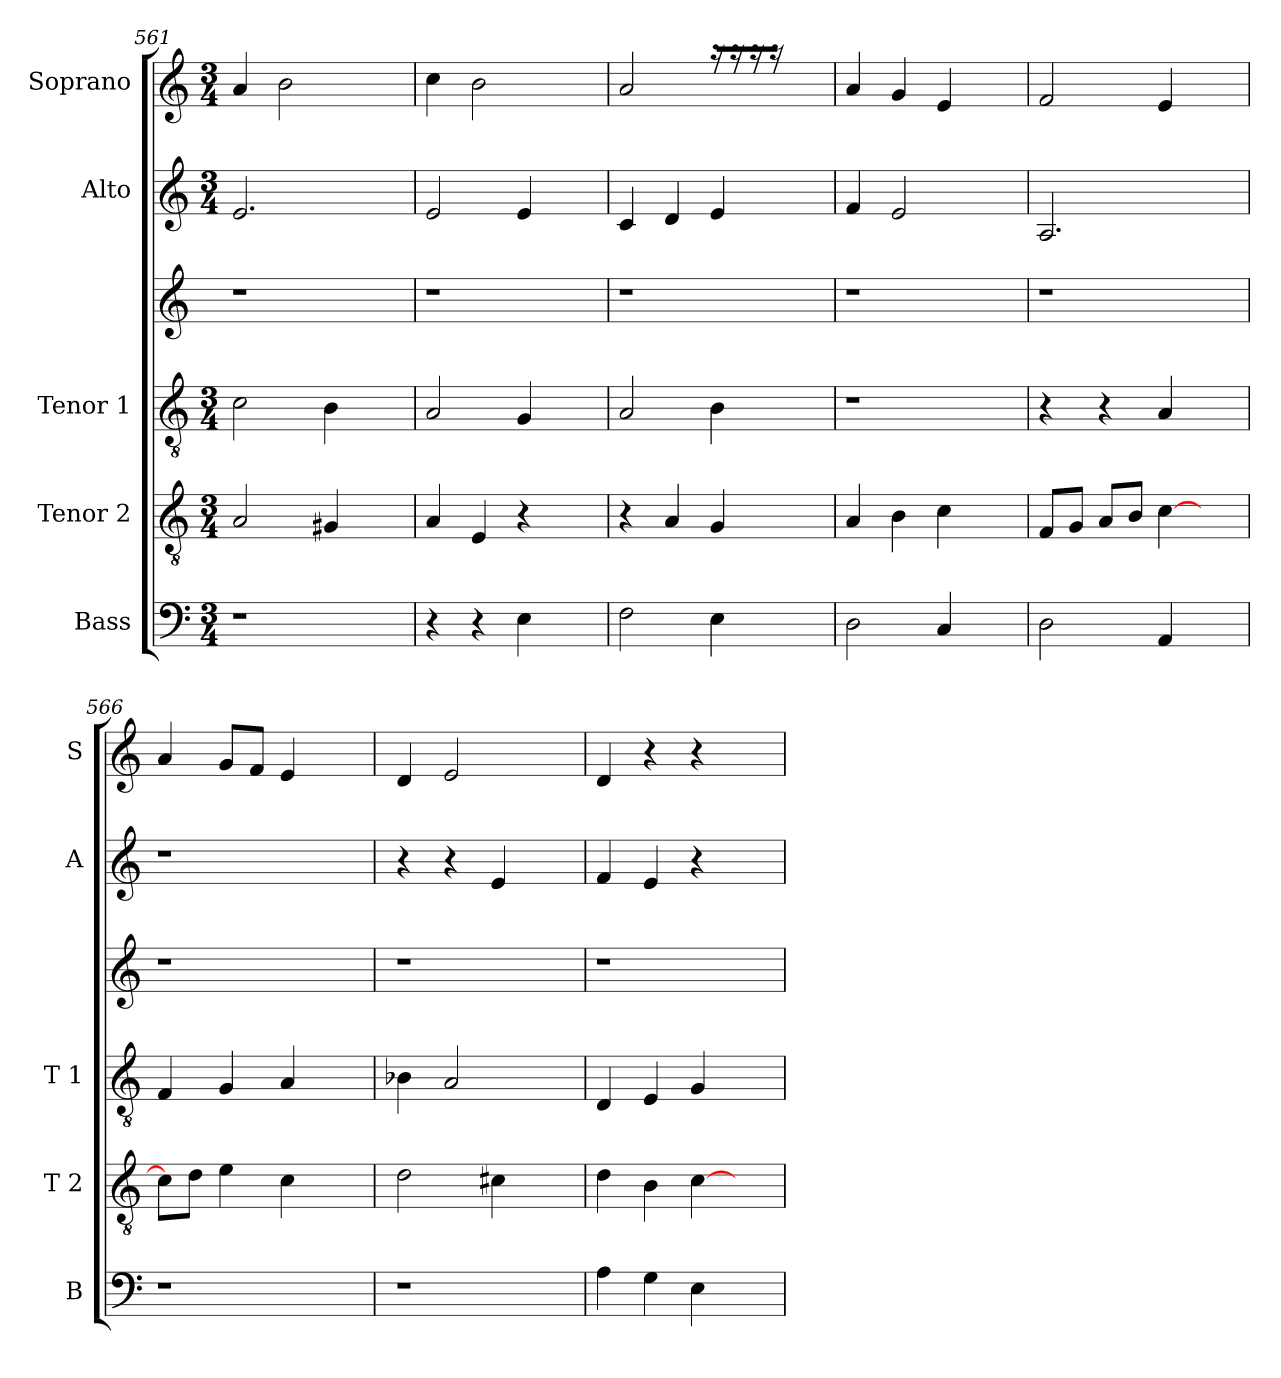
**kern	**kern	**kern	**kern	**kern	**kern
*part6	*part5	*part4	*part3	*part2	*part1
*staff6	*staff5	*staff4	*staff3	*staff2	*staff1
*I"Bass	*I"Tenor 2	*I"Tenor 1	*	*I"Alto	*I"Soprano
*I'B	*I'T 2	*I'T 1	*	*I'A	*I'S
*clefF4	*clefGv2	*clefGv2	*clefG2	*clefG2	*clefG2
*k[]	*k[]	*k[]	*k[]	*k[]	*k[]
*C:	*C:	*C:	*C:	*C:	*C:
*M3/4	*M3/4	*M3/4	*	*M3/4	*M3/4
=561	=561	=561	=561	=561	=561
!LO:N:vis=1	!	!	!	!	!
2.r	2A/	2c\	1r	2.e/	4a/
.	.	.	.	.	2b\
.	4G#X/	4B\	.	.	.
4ryy	4ryy	4ryy	.	4ryy	4ryy
=562	=562	=562	=562	=562	=562
4r	4A/	2A/	1r	2e/	4cc\
4r	4E/	.	.	.	2b\
4E\	4r	4G/	.	4e/	.
4ryy	4ryy	4ryy	.	4ryy	4ryy
=563	=563	=563	=563	=563	=563
2F\	4r	2A/	1r	4c/	2a/
.	4A/	.	.	4d/	.
*	*	*	*	*	*tremolo
4E\	4G/	4B\	.	4e/	16rLL
.	.	.	.	.	16r
.	.	.	.	.	16r
.	.	.	.	.	16rJJ
*	*	*	*	*	*Xtremolo
4ryy	4ryy	4ryy	.	4ryy	4ryy
!!LO:LB:g=z
=564	=564	=564	=564	=564	=564
!	!	!LO:N:vis=1	!	!	!
2D\	4A/	2.r	1r	4f/	4a/
.	4B\	.	.	2e/	4g/
4C/	4c\	.	.	.	4e/
4ryy	4ryy	4ryy	.	4ryy	4ryy
=565	=565	=565	=565	=565	=565
2D\	8F/L	4r	1r	2.A/	2f/
.	8G/J	.	.	.	.
.	8A/L	4r	.	.	.
.	8B/J	.	.	.	.
4AA/	[>4c\	4A/	.	.	4e/
4ryy	4ryy	4ryy	.	4ryy	4ryy
=566	=566	=566	=566	=566	=566
!LO:N:vis=1	!	!	!	!LO:N:vis=1	!
2.r	8c\L]	4F/	1r	2.r	4a/
.	8d\J	.	.	.	.
.	4e\	4G/	.	.	8g/L
.	.	.	.	.	8f/J
.	4c\	4A/	.	.	4e/
4ryy	4ryy	4ryy	.	4ryy	4ryy
=567	=567	=567	=567	=567	=567
!LO:N:vis=1	!	!	!	!	!
2.r	2d\	4B-X\	1r	4r	4d/
.	.	2A/	.	4r	2e/
.	4c#X\	.	.	4e/	.
4ryy	4ryy	4ryy	.	4ryy	4ryy
=568	=568	=568	=568	=568	=568
4A\	4d\	4D/	1r	4f/	4d/
4G\	4B\	4E/	.	4e/	4r
4E\	[>4c\	4G/	.	4r	4r
4ryy	4ryy	4ryy	.	4ryy	4ryy
=	=	=	=	=	=
*-	*-	*-	*-	*-	*-
